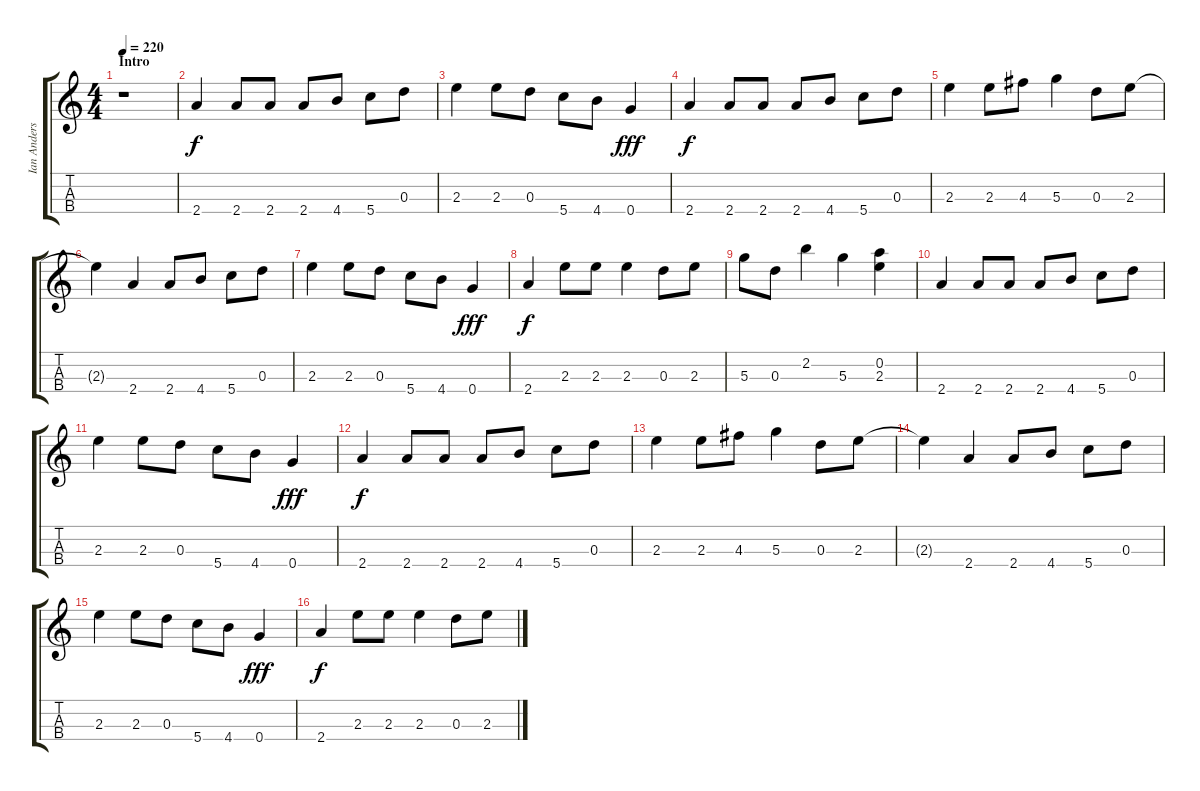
\track ("Ian Anderson (Mandolin)" "Ian Anders") {instrument banjo}
\staff {score tabs}
\tuning (E5 A4 D4 G3) {hide}
\displaytranspose 12
\ts (4 4)
\section ("" "Intro")
\tempo 220
\clef g2
\ks c
r.1{dy f instrument banjo} |
2.4.4 2.4.8 2.4.8 2.4.8 4.4.8 5.4.8 0.3.8 |
2.3.4 2.3.8 0.3.8 5.4.8 4.4.8 0.4.4{dy fff} |
2.4.4{dy f} 2.4.8 2.4.8 2.4.8 4.4.8 5.4.8 0.3.8 |
2.3.4 2.3.8 4.3.8 5.3.4 0.3.8 2.3.8 |
2.3{t}.4 2.4.4 2.4.8 4.4.8 5.4.8 0.3.8 |
2.3.4 2.3.8 0.3.8 5.4.8 4.4.8 0.4.4{dy fff} |
2.4.4{dy f} 2.3.8 2.3.8 2.3.4 0.3.8 2.3.8 |
5.3.8 0.3.8 2.2.4 5.3.4 (0.2 2.3).4 |
2.4.4 2.4.8 2.4.8 2.4.8 4.4.8 5.4.8 0.3.8 |
2.3.4 2.3.8 0.3.8 5.4.8 4.4.8 0.4.4{dy fff} |
2.4.4{dy f} 2.4.8 2.4.8 2.4.8 4.4.8 5.4.8 0.3.8 |
2.3.4 2.3.8 4.3.8 5.3.4 0.3.8 2.3.8 |
2.3{t}.4 2.4.4 2.4.8 4.4.8 5.4.8 0.3.8 |
2.3.4 2.3.8 0.3.8 5.4.8 4.4.8 0.4.4{dy fff} |
2.4.4{dy f} 2.3.8 2.3.8 2.3.4 0.3.8 2.3.8
